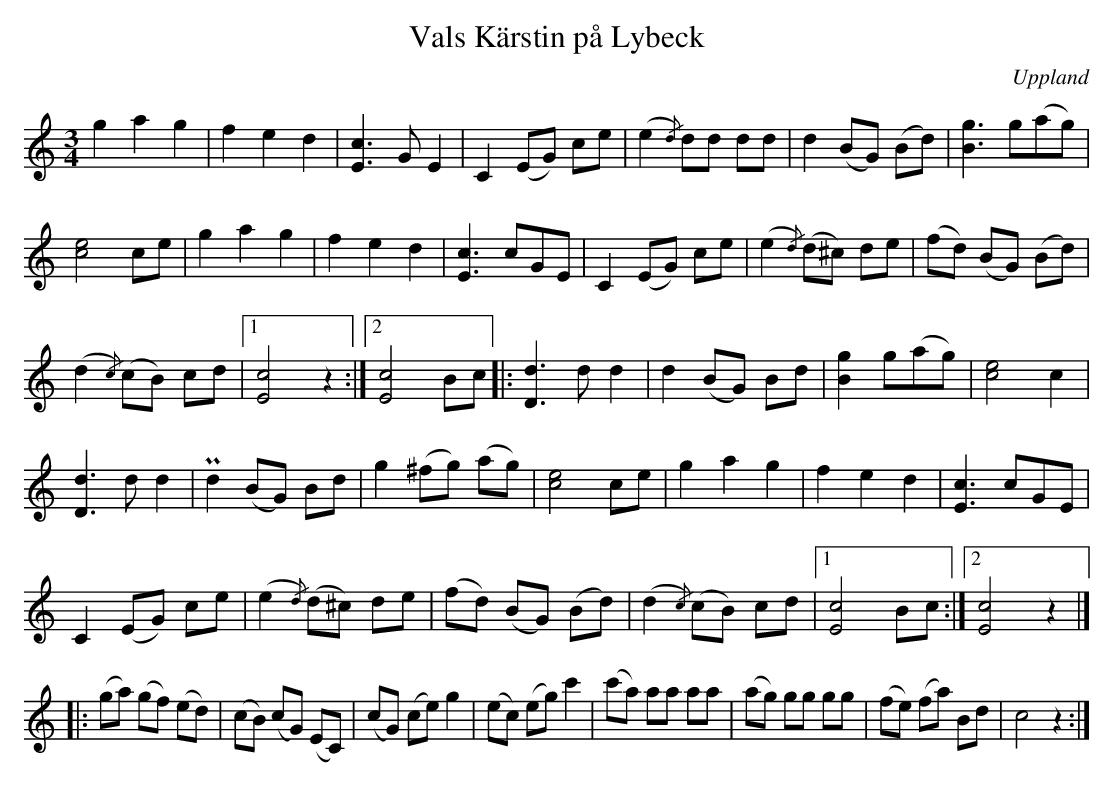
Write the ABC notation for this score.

X:1
T:Kärstin på Lybeck, Vals
M:3/4
L:1/8
O:Uppland
Q:170
K:C
g2a2g2 | f2e2d2 | [cE]3 GE2 | C2 (EG) ce | (e2{/d}) dd dd | d2 (BG) (Bd) | [gB]3 g(ag) |
[ec]4 ce | g2a2g2 | f2e2d2 | [cE]3 cGE | C2 (EG) ce | (e2{/d}) (d^c) de | (fd) (BG) (Bd) |
(d2{/c}) (cB) cd |1 [cE]4 z2 :|2 [cE]4 Bc |: [dD]2>d2 d2 | d2 (BG) Bd | [gB]2 g(ag) | [ec]4 c2 |
[dD]2>d2 d2 | Pd2 (BG) Bd | g2 (^fg) (ag) | [ec]4 ce | g2a2g2 | f2e2d2 | [cE]3 cGE |
C2 (EG) ce | (e2{/d}) (d^c) de | (fd) (BG) (Bd) | (d2{/c}) (cB) cd |1 [cE]4 Bc :|2 [cE]4 z2 |]
|: (ga) (gf) (ed) | (cB) (cG) (EC) | (cG) (ce) g2 | (ec) (eg) c'2 | (c'a) aa aa | (ag) gg gg | (fe) (fa) Bd | c4 z2 :|
